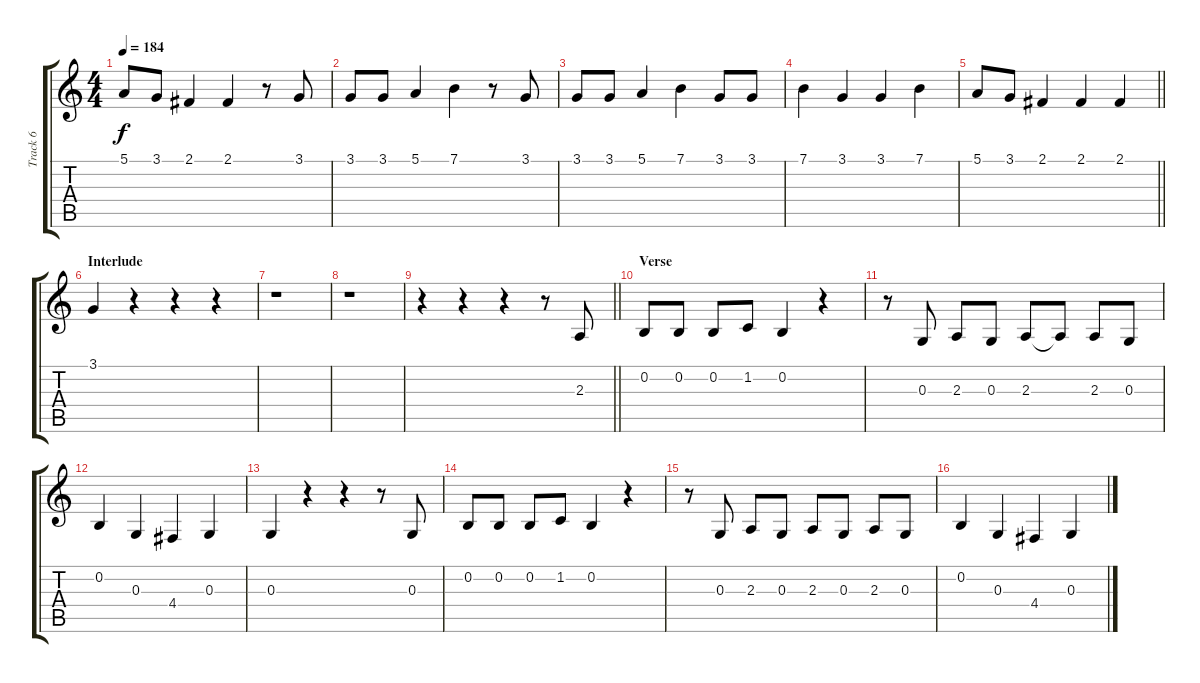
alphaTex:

\track ("Track 6" "Track 6") {instrument lead2sawtooth}
\staff {score tabs}
\tuning (E4 B3 G3 D3 A2 E2) {hide}
\ts (4 4)
\tempo 184
\clef g2
\ks c
5.1.8{dy f} 3.1.8 2.1.4 2.1.4 r.8 3.1.8 |
3.1.8 3.1.8 5.1.4 7.1.4 r.8 3.1.8 |
3.1.8 3.1.8 5.1.4 7.1.4 3.1.8 3.1.8 |
7.1.4 3.1.4 3.1.4 7.1.4 |
\barLineRight lightlight
5.1.8 3.1.8 2.1.4 2.1.4 2.1.4 |
\section ("" "Interlude")
3.1.4 r.4 r.4 r.4 |
r.1 |
r.1 |
\barLineRight lightlight
r.4 r.4 r.4 r.8 2.3.8 |
\section ("" "Verse")
0.2.8 0.2.8 0.2.8 1.2.8 0.2.4 r.4 |
r.8 0.3.8 2.3.8 0.3.8 2.3.8 2.3{t}.8 2.3.8 0.3.8 |
0.2.4 0.3.4 4.4.4 0.3.4 |
0.3.4 r.4 r.4 r.8 0.3.8 |
0.2.8 0.2.8 0.2.8 1.2.8 0.2.4 r.4 |
r.8 0.3.8 2.3.8 0.3.8 2.3.8 0.3.8 2.3.8 0.3.8 |
0.2.4 0.3.4 4.4.4 0.3.4
